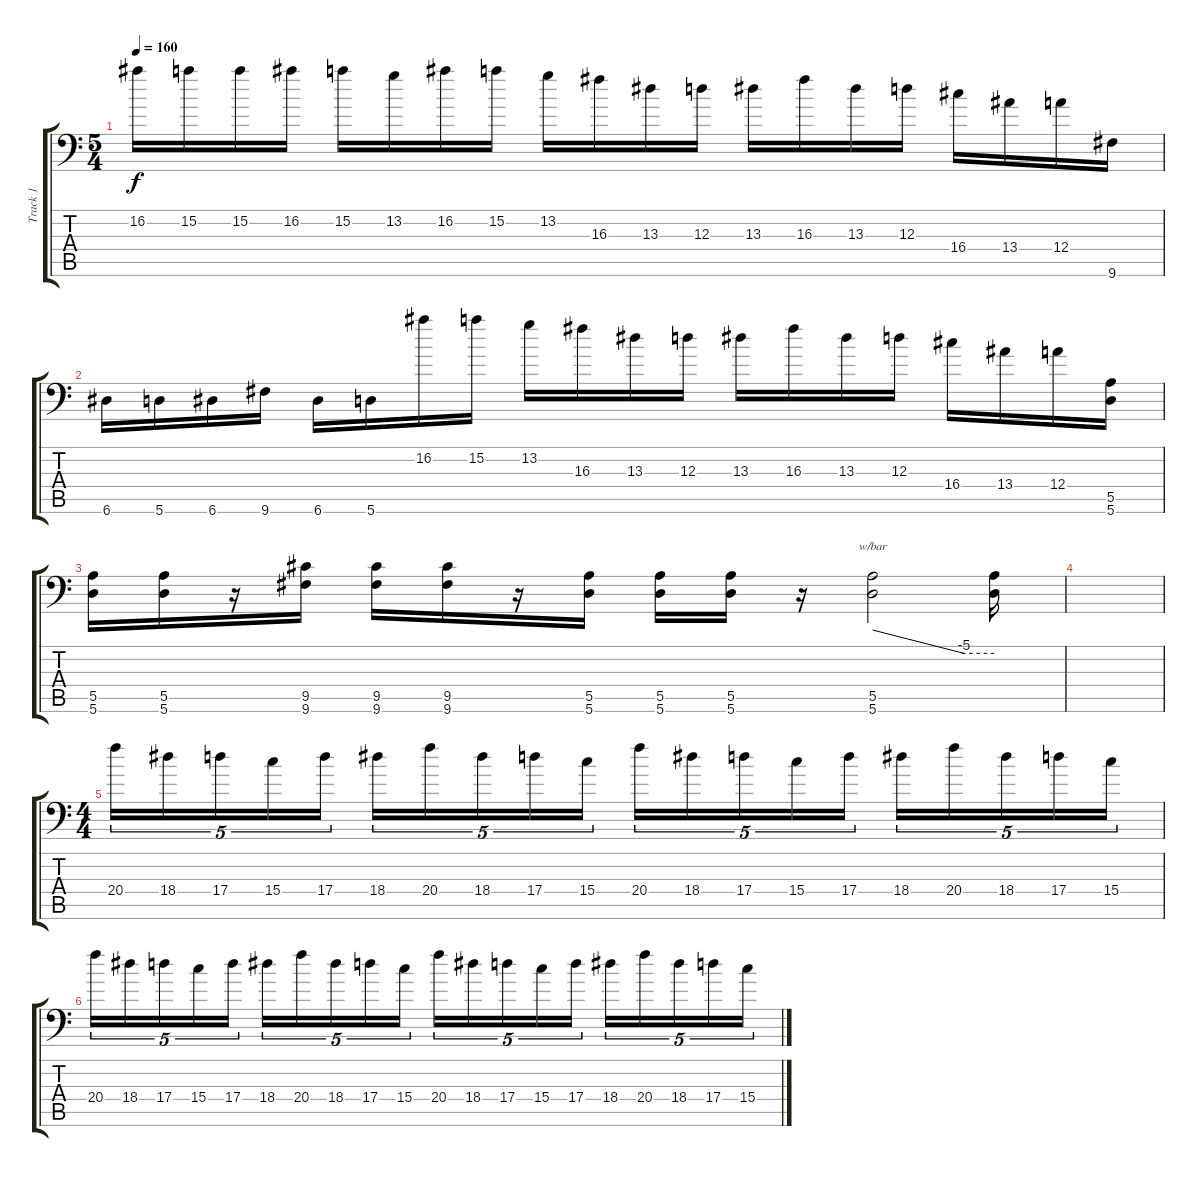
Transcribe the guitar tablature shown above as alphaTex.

\track ("Track 1" "Track 1") {instrument distortionguitar}
\staff {score tabs}
\tuning (B3 Gb3 D3 A2 E2 A1) {hide}
\ts (5 4)
\tempo 160
\clef f4
\ks c
16.2.16{dy f} 15.2.16 15.2.16 16.2.16 15.2.16 13.2.16 16.2.16 15.2.16 13.2.16 16.3.16 13.3.16 12.3.16 13.3.16 16.3.16 13.3.16 12.3.16 16.4.16 13.4.16 12.4.16 9.6.16 |
6.6.16 5.6.16 6.6.16 9.6.16 6.6.16 5.6.16 16.2.16 15.2.16 13.2.16 16.3.16 13.3.16 12.3.16 13.3.16 16.3.16 13.3.16 12.3.16 16.4.16 13.4.16 12.4.16 (5.5 5.6).16 |
(5.5 5.6).16 (5.5 5.6).16 r.16 (9.5 9.6).16 (9.5 9.6).16 (9.5 9.6).16 r.16 (5.5 5.6).16 (5.5 5.6).16 (5.5 5.6).16 r.16 (5.5 5.6).2{tbe (custom default 0 0 45 -20 60 -20)} (5.5{t} 5.6{t}).16 |
|
\ts (4 4)
20.4.16{tu (5 4)} 18.4.16{tu (5 4)} 17.4.16{tu (5 4)} 15.4.16{tu (5 4)} 17.4.16{tu (5 4)} 18.4.16{tu (5 4)} 20.4.16{tu (5 4)} 18.4.16{tu (5 4)} 17.4.16{tu (5 4)} 15.4.16{tu (5 4)} 20.4.16{tu (5 4)} 18.4.16{tu (5 4)} 17.4.16{tu (5 4)} 15.4.16{tu (5 4)} 17.4.16{tu (5 4)} 18.4.16{tu (5 4)} 20.4.16{tu (5 4)} 18.4.16{tu (5 4)} 17.4.16{tu (5 4)} 15.4.16{tu (5 4)} |
20.4.16{tu (5 4)} 18.4.16{tu (5 4)} 17.4.16{tu (5 4)} 15.4.16{tu (5 4)} 17.4.16{tu (5 4)} 18.4.16{tu (5 4)} 20.4.16{tu (5 4)} 18.4.16{tu (5 4)} 17.4.16{tu (5 4)} 15.4.16{tu (5 4)} 20.4.16{tu (5 4)} 18.4.16{tu (5 4)} 17.4.16{tu (5 4)} 15.4.16{tu (5 4)} 17.4.16{tu (5 4)} 18.4.16{tu (5 4)} 20.4.16{tu (5 4)} 18.4.16{tu (5 4)} 17.4.16{tu (5 4)} 15.4.16{tu (5 4)}
